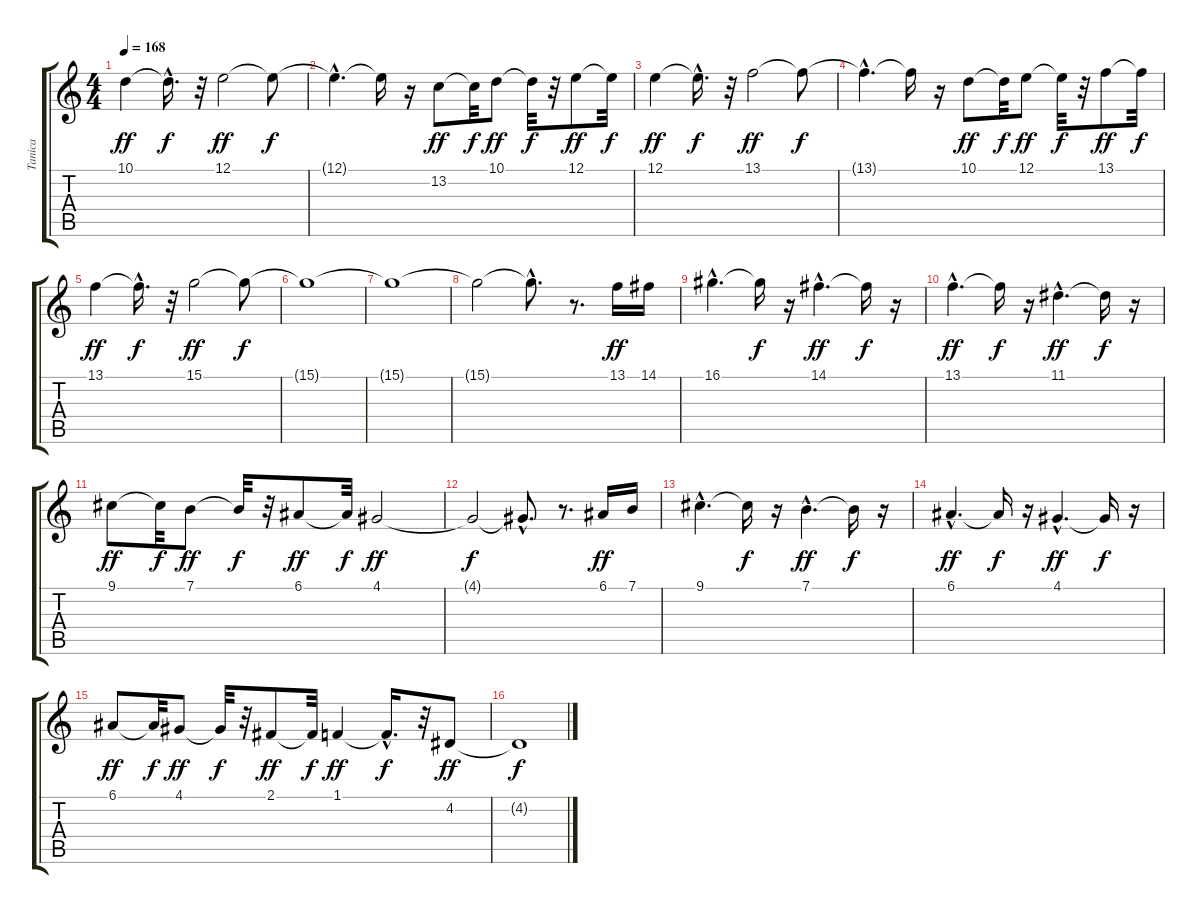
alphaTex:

\track ("Tanica" "Tanica") {instrument lead2sawtooth}
\staff {score tabs}
\tuning (E4 B3 G3 D3 A2 E2) {hide}
\ts (4 4)
\tempo 168
\clef g2
\ks c
10.1.4{dy ff} 10.1{hac t}.16{d dy f} r.32 12.1.2{dy ff} 12.1{t}.8{dy f} |
12.1{hac t}.4{d} 12.1{t}.16 r.16 13.2.8{dy ff} 13.2{t}.32{dy f} 10.1.8{dy ff} 10.1{t}.32{dy f} r.32 12.1.8{dy ff} 12.1{t}.32{dy f} |
12.1.4{dy ff} 12.1{hac t}.16{d dy f} r.32 13.1.2{dy ff} 13.1{t}.8{dy f} |
13.1{hac t}.4{d} 13.1{t}.16 r.16 10.1.8{dy ff} 10.1{t}.32{dy f} 12.1.8{dy ff} 12.1{t}.32{dy f} r.32 13.1.8{dy ff} 13.1{t}.32{dy f} |
13.1.4{dy ff} 13.1{hac t}.16{d dy f} r.32 15.1.2{dy ff} 15.1{t}.8{dy f} |
15.1{t}.1 |
15.1{t}.1 |
15.1{t}.2 15.1{hac t}.8{d} r.8{d} 13.1.16{dy ff} 14.1.16 |
16.1{hac}.4{d} 16.1{t}.16{dy f} r.16 14.1{hac}.4{d dy ff} 14.1{t}.16{dy f} r.16 |
13.1{hac}.4{d dy ff} 13.1{t}.16{dy f} r.16 11.1{hac}.4{d dy ff} 11.1{t}.16{dy f} r.16 |
9.1.8{dy ff} 9.1{t}.32{dy f} 7.1.8{dy ff} 7.1{t}.32{dy f} r.32 6.1.8{dy ff} 6.1{t}.32{dy f} 4.1.2{dy ff} |
4.1{t}.2{dy f} 4.1{hac t}.8{d} r.8{d} 6.1.16{dy ff} 7.1.16 |
9.1{hac}.4{d} 9.1{t}.16{dy f} r.16 7.1{hac}.4{d dy ff} 7.1{t}.16{dy f} r.16 |
6.1{hac}.4{d dy ff} 6.1{t}.16{dy f} r.16 4.1{hac}.4{d dy ff} 4.1{t}.16{dy f} r.16 |
6.1.8{dy ff} 6.1{t}.32{dy f} 4.1.8{dy ff} 4.1{t}.32{dy f} r.32 2.1.8{dy ff} 2.1{t}.32{dy f} 1.1.4{dy ff} 1.1{hac t}.16{d dy f} r.32 4.2.8{dy ff} |
4.2{t}.1{dy f}
